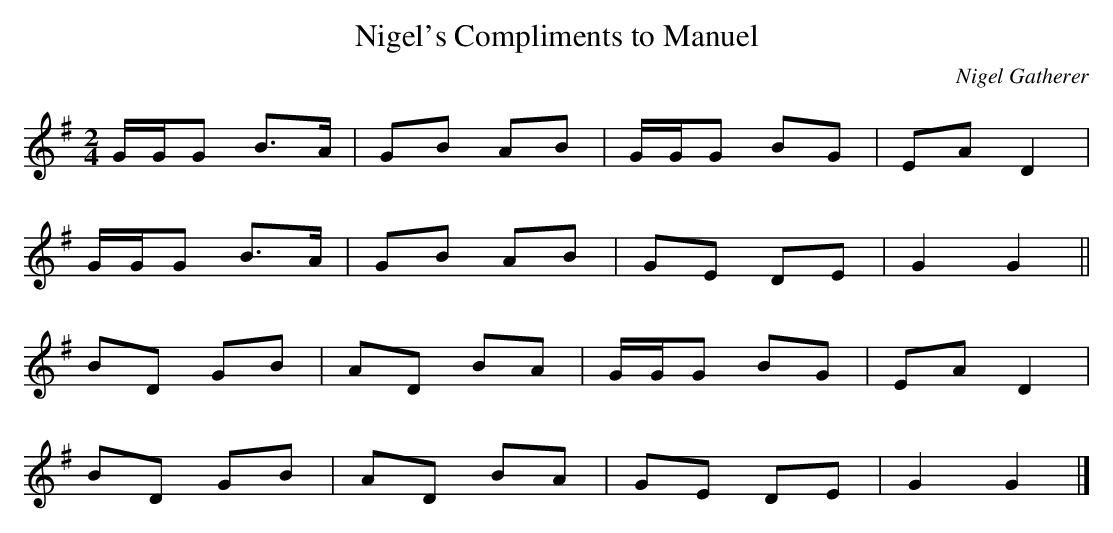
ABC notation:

X:1
T:Nigel's Compliments to Manuel
C:Nigel Gatherer
L:1/8
M:2/4
K:G
G/G/G B>A|GB AB|G/G/G BG|EA D2|
G/G/G B>A|GB AB|GE    DE|G2 G2||
BD    GB |AD BA|G/G/G BG|EA D2|
BD    GB |AD BA|GE    DE|G2 G2|]
